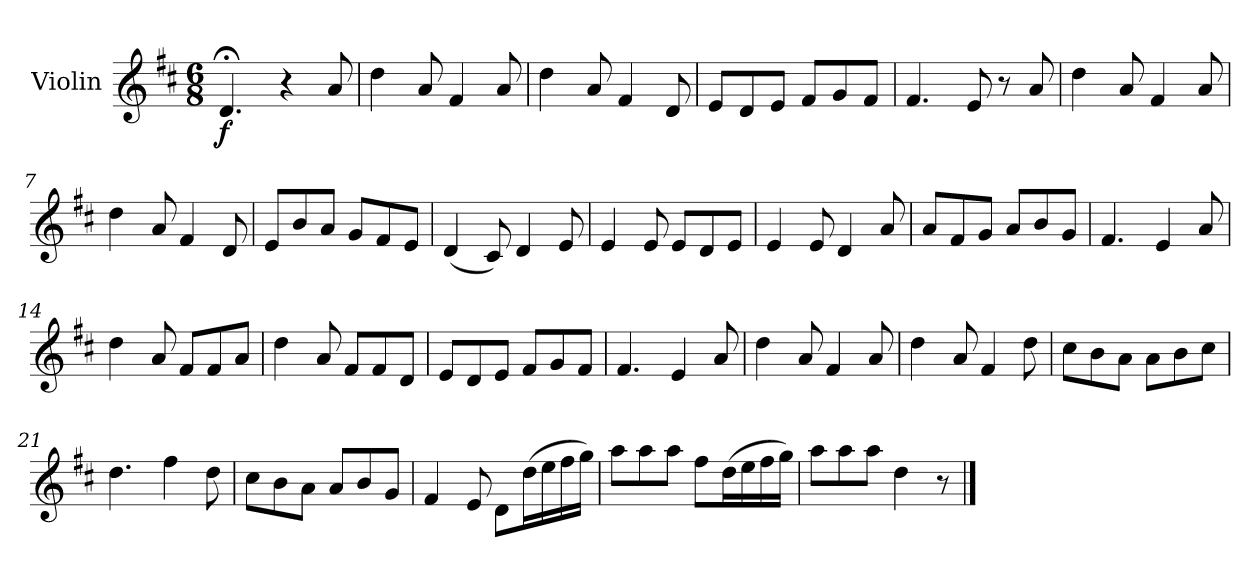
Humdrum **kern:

**kern	**dynam
*part1	*part1
*staff1	*staff1
*I"Violin	*
*I'Vln.	*
*clefG2	*
*k[f#c#]	*
*M6/8	*
=1	=1
!	!LO:DY:b
4.d;</	f
4r	.
8a/	.
=2	=2
4dd\	.
8a/	.
4f#/	.
8a/	.
=3	=3
4dd\	.
8a/	.
4f#/	.
8d/	.
=4	=4
8e/L	.
8d/	.
8e/J	.
8f#/L	.
8g/	.
8f#/J	.
=5	=5
4.f#/	.
8e/	.
8r	.
8a/	.
=6	=6
4dd\	.
8a/	.
4f#/	.
8a/	.
!!LO:LB:g=z
=7	=7
4dd\	.
8a/	.
4f#/	.
8d/	.
=8	=8
8e/L	.
8b/	.
8a/J	.
8g/L	.
8f#/	.
8e/J	.
=9	=9
(<4d/	.
8c#/)	.
4d/	.
8e/	.
=10	=10
4e/	.
8e/	.
8e/L	.
8d/	.
8e/J	.
=11	=11
4e/	.
8e/	.
4d/	.
8a/	.
=12	=12
8a/L	.
8f#/	.
8g/J	.
8a/L	.
8b/	.
8g/J	.
!!LO:LB:g=z
=13	=13
4.f#/	.
4e/	.
8a/	.
=14	=14
4dd\	.
8a/	.
8f#/L	.
8f#/	.
8a/J	.
=15	=15
4dd\	.
8a/	.
8f#/L	.
8f#/	.
8d/J	.
=16	=16
8e/L	.
8d/	.
8e/J	.
8f#/L	.
8g/	.
8f#/J	.
=17	=17
4.f#/	.
4e/	.
8a/	.
=18	=18
4dd\	.
8a/	.
4f#/	.
8a/	.
=19	=19
4dd\	.
8a/	.
4f#/	.
8dd\	.
!!LO:LB:g=z
=20	=20
8cc#\L	.
8b\	.
8a\J	.
8a\L	.
8b\	.
8cc#\J	.
=21	=21
4.dd\	.
4ff#\	.
8dd\	.
=22	=22
8cc#\L	.
8b\	.
8a\J	.
8a/L	.
8b/	.
8g/J	.
=23	=23
4f#/	.
8e/	.
8d\L	.
(>16dd\L	.
16ee\	.
16ff#\	.
16gg\JJ)	.
=24	=24
8aa\L	.
8aa\	.
8aa\J	.
8ff#\L	.
(>16dd\L	.
16ee\	.
16ff#\	.
16gg\JJ)	.
!!LO:LB:g=z
=25	=25
8aa\L	.
8aa\	.
8aa\J	.
4dd\	.
8r	.
==	==
*-	*-
